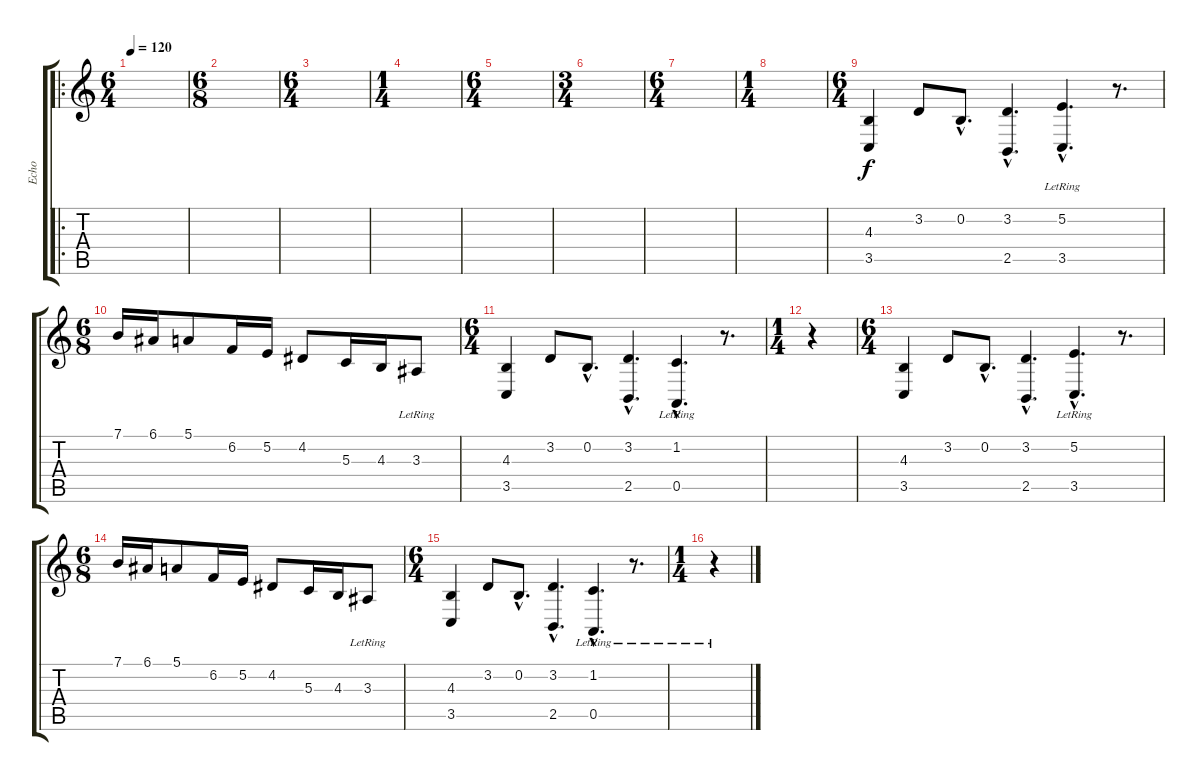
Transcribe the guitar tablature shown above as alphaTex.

\track ("Echo" "Echo") {instrument stringensemble1}
\staff {score tabs}
\tuning (E4 B3 G3 D3 A2 E2) {hide}
\ro
\ts (6 4)
\tempo 120
\clef g2
\ks c
|
\ts (6 8)
|
\ts (6 4)
|
\ts (1 4)
|
\ts (6 4)
|
\ts (3 4)
|
\ts (6 4)
|
\ts (1 4)
|
\ts (6 4)
(4.3 3.5).4 3.2.8 0.2{hac}.8{d} (3.2{hac} 2.5{hac}).4{d} (5.2{hac} 3.5{hac lr}).4{d} r.8{d} |
\ts (6 8)
7.1.16 6.1.16 5.1.8 6.2.16 5.2.16 4.2.8 5.3.16 4.3.16 3.3{lr}.8 |
\ts (6 4)
(4.3 3.5).4 3.2.8 0.2{hac}.8{d} (3.2{hac} 2.5{hac}).4{d} (1.2{hac} 0.5{hac lr}).4{d} r.8{d} |
\ts (1 4)
r.4 |
\ts (6 4)
(4.3 3.5).4 3.2.8 0.2{hac}.8{d} (3.2{hac} 2.5{hac}).4{d} (5.2{hac} 3.5{hac lr}).4{d} r.8{d} |
\ts (6 8)
7.1.16 6.1.16 5.1.8 6.2.16 5.2.16 4.2.8 5.3.16 4.3.16 3.3{lr}.8 |
\ts (6 4)
(4.3 3.5).4 3.2.8 0.2{hac}.8{d} (3.2{hac} 2.5{hac}).4{d} (1.2{hac} 0.5{hac lr}).4{d} r.8{d} |
\ts (1 4)
r.4
